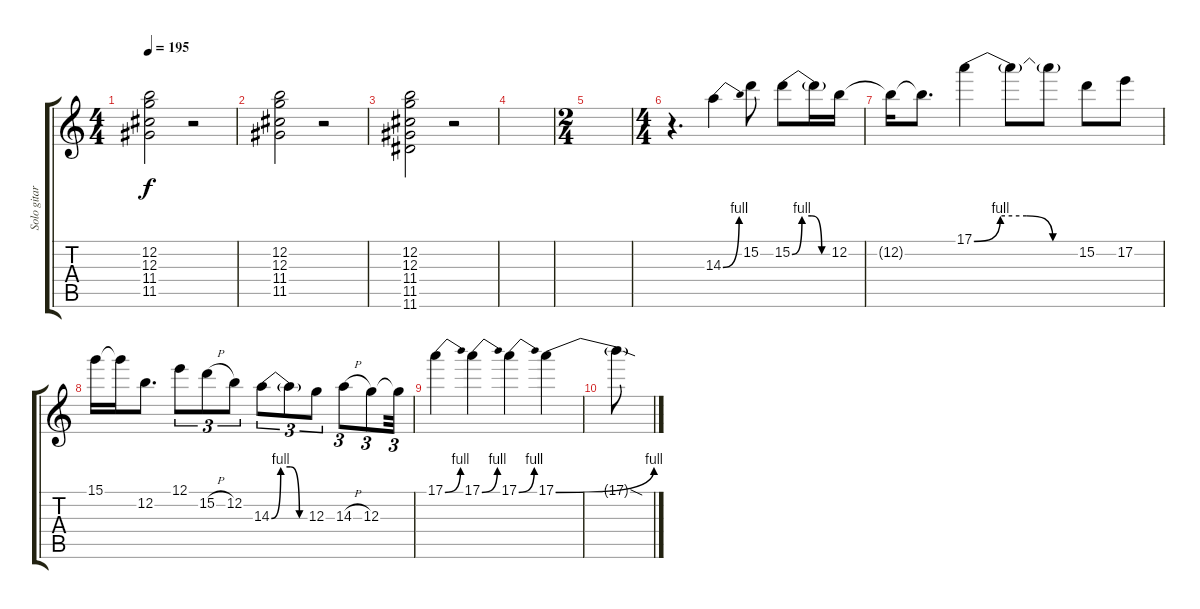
\track ("Solo gitar " "Solo gitar") {instrument overdrivenguitar}
\staff {score tabs}
\tuning (E4 B3 G3 D3 A2 E2) {hide}
\ts (4 4)
\tempo 195
\clef g2
\ks c
(12.2 12.3 11.4 11.5).2{dy f} r.2 |
(12.2 12.3 11.4 11.5).2 r.2 |
(12.2 12.3 11.4 11.5 11.6).2 r.2 |
|
\ts (2 4)
|
\ts (4 4)
r.4{d} 14.3{be (bend 0 0 60 4)}.4 15.2.8 15.2{be (custom 0 0 15 4 30 4 45 0 60 0)}.8 15.2{t}.16 12.2.16 |
12.2{t}.16 12.2{t}.8{d} 17.1{be (custom 0 0 15 4 30 4 45 0 60 0)}.4 17.1{t}.8 17.1{t}.8 15.2.8 17.2.8 |
15.1.16 15.1{t}.16 12.2.8{d} 12.1.8{tu (3 2)} 15.2{h}.8{tu (3 2)} 12.2.8{tu (3 2)} 14.3{be (custom 0 0 15 4 30 4 45 0 60 0)}.8{tu (3 2)} 14.3{t}.8{tu (3 2)} 12.3.8{tu (3 2)} 14.3{h}.8{tu (3 2)} 12.3.8{tu (3 2)} 12.3{t}.32{tu (3 2)} |
17.1{be (bend 0 0 60 4)}.4 17.1{be (bend 0 0 60 4)}.4 17.1{be (bend 0 0 60 4)}.4 17.1{be (bend 0 0 60 4)}.4 |
17.1{sod t}.8
